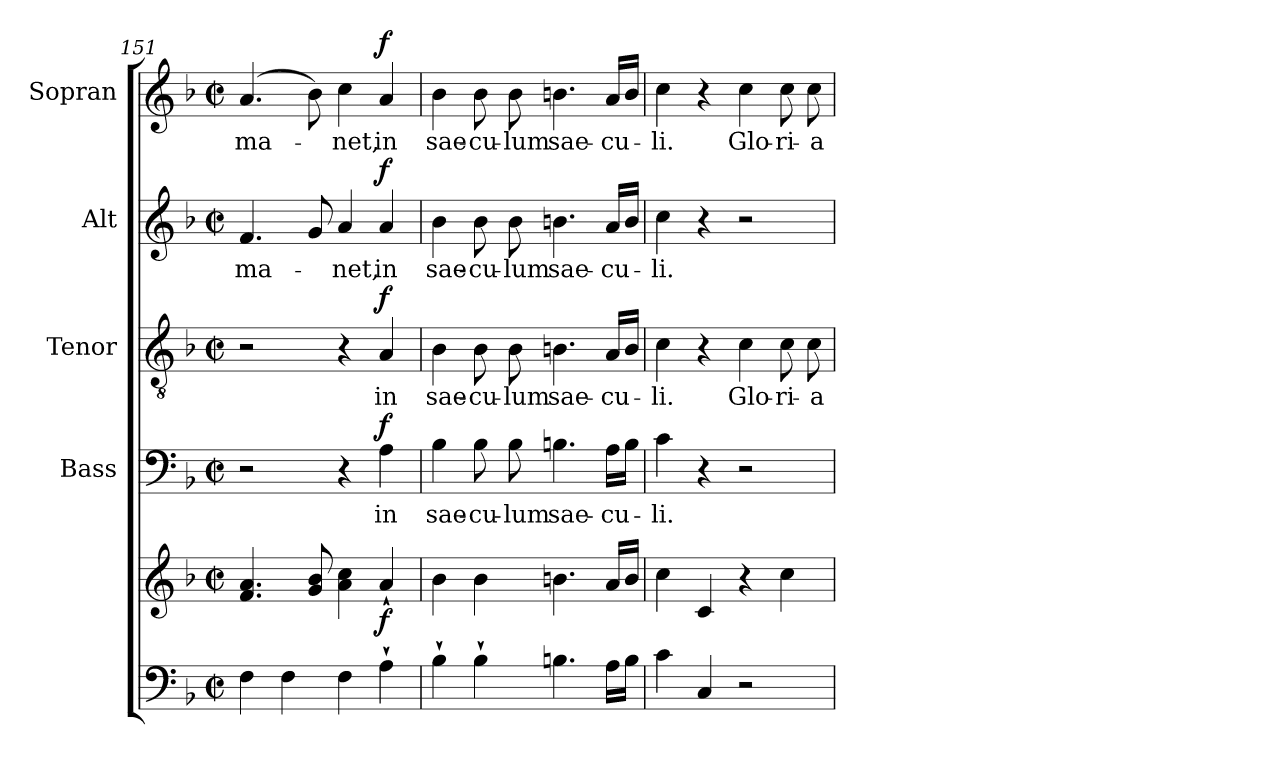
**kern	**kern	**dynam	**kern	**text	**dynam	**kern	**text	**dynam	**kern	**text	**dynam	**kern	**text	**dynam
*part5	*part5	*part5	*part4	*part4	*part4	*part3	*part3	*part3	*part2	*part2	*part2	*part1	*part1	*part1
*staff6	*staff5	*staff5/6	*staff4	*staff4	*staff4	*staff3	*staff3	*staff3	*staff2	*staff2	*staff2	*staff1	*staff1	*staff1
*	*	*	*I"Bass	*	*	*I"Tenor	*	*	*I"Alt	*	*	*I"Sopran	*	*
*	*	*	*I'B.	*	*	*I'T.	*	*	*I'A.	*	*	*I'S.	*	*
*clefF4	*clefG2	*	*clefF4	*	*	*clefGv2	*	*	*clefG2	*	*	*clefG2	*	*
*k[b-]	*k[b-]	*	*k[b-]	*	*	*k[b-]	*	*	*k[b-]	*	*	*k[b-]	*	*
*F:	*F:	*	*F:	*	*	*F:	*	*	*F:	*	*	*F:	*	*
*M2/2	*M2/2	*	*M2/2	*	*	*M2/2	*	*	*M2/2	*	*	*M2/2	*	*
*met(c|)	*met(c|)	*	*met(c|)	*	*	*met(c|)	*	*	*met(c|)	*	*	*met(c|)	*	*
=151	=151	=151	=151	=151	=151	=151	=151	=151	=151	=151	=151	=151	=151	=151
!	!	!	!	!	!	!	!	!	!	!LO:LY:b	!	!	!LO:LY:b	!
4F\	4.f/ 4.a/	.	2r	.	.	2r	.	.	4.f/	ma-	.	(4.a/	ma-	.
4F\	.	.	.	.	.	.	.	.	.	.	.	.	.	.
.	8g/ 8b-/	.	.	.	.	.	.	.	8g/	.	.	8b-\)	.	.
!	!	!	!	!	!	!	!	!	!	!LO:LY:b	!	!	!LO:LY:b	!
4F\	4a\ 4cc\	.	4r	.	.	4r	.	.	4a/	-net,	.	4cc\	-net,	.
!	!	!LO:DY:b	!	!LO:LY:b	!LO:DY:a	!	!LO:LY:b	!LO:DY:a	!	!LO:LY:b	!LO:DY:a	!	!LO:LY:b	!LO:DY:a
4A`>\	4a`</	f	4A\	in	f	4A/	in	f	4a/	in	f	4a/	in	f
=152	=152	=152	=152	=152	=152	=152	=152	=152	=152	=152	=152	=152	=152	=152
!	!	!	!	!LO:LY:b	!	!	!LO:LY:b	!	!	!LO:LY:b	!	!	!LO:LY:b	!
4B-`>\	4b-\	.	4B-\	sae-	.	4B-\	sae-	.	4b-\	sae-	.	4b-\	sae-	.
!	!	!	!	!LO:LY:b	!	!	!LO:LY:b	!	!	!LO:LY:b	!	!	!LO:LY:b	!
4B-`>\	4b-\	.	8B-\	-cu-	.	8B-\	-cu-	.	8b-\	-cu-	.	8b-\	-cu-	.
!	!	!	!	!LO:LY:b	!	!	!LO:LY:b	!	!	!LO:LY:b	!	!	!LO:LY:b	!
.	.	.	8B-\	-lum	.	8B-\	-lum	.	8b-\	-lum	.	8b-\	-lum	.
!	!	!	!	!LO:LY:b	!	!	!LO:LY:b	!	!	!LO:LY:b	!	!	!LO:LY:b	!
4.Bn\	4.bn\	.	4.Bn\	sae-	.	4.Bn\	sae-	.	4.bn\	sae-	.	4.bn\	sae-	.
!	!	!	!	!LO:LY:b	!	!	!LO:LY:b	!	!	!LO:LY:b	!	!	!LO:LY:b	!
16A\LL	16a/LL	.	16A\LL	-cu-	.	16A/LL	-cu-	.	16a/LL	-cu-	.	16a/LL	-cu-	.
16B\JJ	16b/JJ	.	16B\JJ	.	.	16B/JJ	.	.	16b/JJ	.	.	16b/JJ	.	.
=153	=153	=153	=153	=153	=153	=153	=153	=153	=153	=153	=153	=153	=153	=153
!	!	!	!	!LO:LY:b	!	!	!LO:LY:b	!	!	!LO:LY:b	!	!	!LO:LY:b	!
4c\	4cc\	.	4c\	-li.	.	4c\	-li.	.	4cc\	-li.	.	4cc\	-li.	.
4C/	4c/	.	4r	.	.	4r	.	.	4r	.	.	4r	.	.
!	!	!	!	!	!	!	!LO:LY:b	!	!	!	!	!	!LO:LY:b	!
2r	4r	.	2r	.	.	4c\	Glo-	.	2r	.	.	4cc\	Glo-	.
!	!	!	!	!	!	!	!LO:LY:b	!	!	!	!	!	!LO:LY:b	!
.	4cc\	.	.	.	.	8c\	-ri-	.	.	.	.	8cc\	-ri-	.
!	!	!	!	!	!	!	!LO:LY:b	!	!	!	!	!	!LO:LY:b	!
.	.	.	.	.	.	8c\	-a	.	.	.	.	8cc\	-a	.
=	=	=	=	=	=	=	=	=	=	=	=	=	=	=
*-	*-	*-	*-	*-	*-	*-	*-	*-	*-	*-	*-	*-	*-	*-
